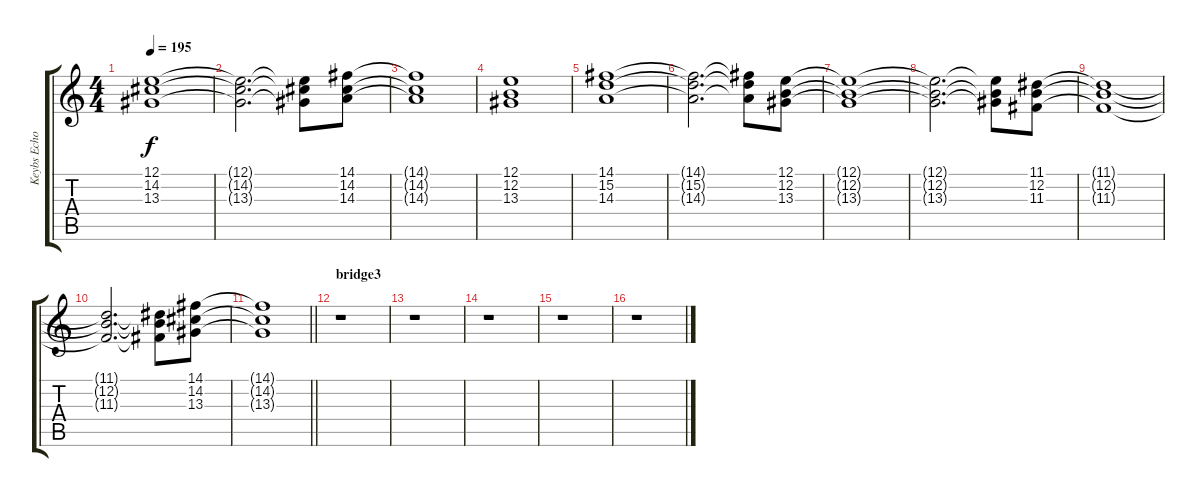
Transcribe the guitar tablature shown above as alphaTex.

\track ("Keybs Echo" "Keybs Echo") {instrument fx7echoes}
\staff {score tabs}
\tuning (E4 B3 G3 D3 A2 E2) {hide}
\ts (4 4)
\tempo 195
\clef g2
\ks c
(12.1{t} 14.2{t} 13.3{t}).1{dy f} |
(12.1{t} 14.2{t} 13.3{t}).2{d} (12.1{t} 14.2{t} 13.3{t}).8 (14.1 14.2 14.3).8 |
(14.1{t} 14.2{t} 14.3{t}).1 |
(12.1 12.2 13.3).1 |
(14.1 15.2 14.3).1 |
(14.1{t} 15.2{t} 14.3{t}).2{d} (14.1{t} 15.2{t} 14.3{t}).8 (12.1 12.2 13.3).8 |
(12.1{t} 12.2{t} 13.3{t}).1 |
(12.1{t} 12.2{t} 13.3{t}).2{d} (12.1{t} 12.2{t} 13.3{t}).8 (11.1 12.2 11.3).8 |
(11.1{t} 12.2{t} 11.3{t}).1 |
(11.1{t} 12.2{t} 11.3{t}).2{d} (11.1{t} 12.2{t} 11.3{t}).8 (14.1 14.2 13.3).8 |
\barLineRight lightlight
(14.1{t} 14.2{t} 13.3{t}).1 |
\section ("" "bridge3")
r.1 |
r.1 |
r.1 |
r.1 |
r.1
